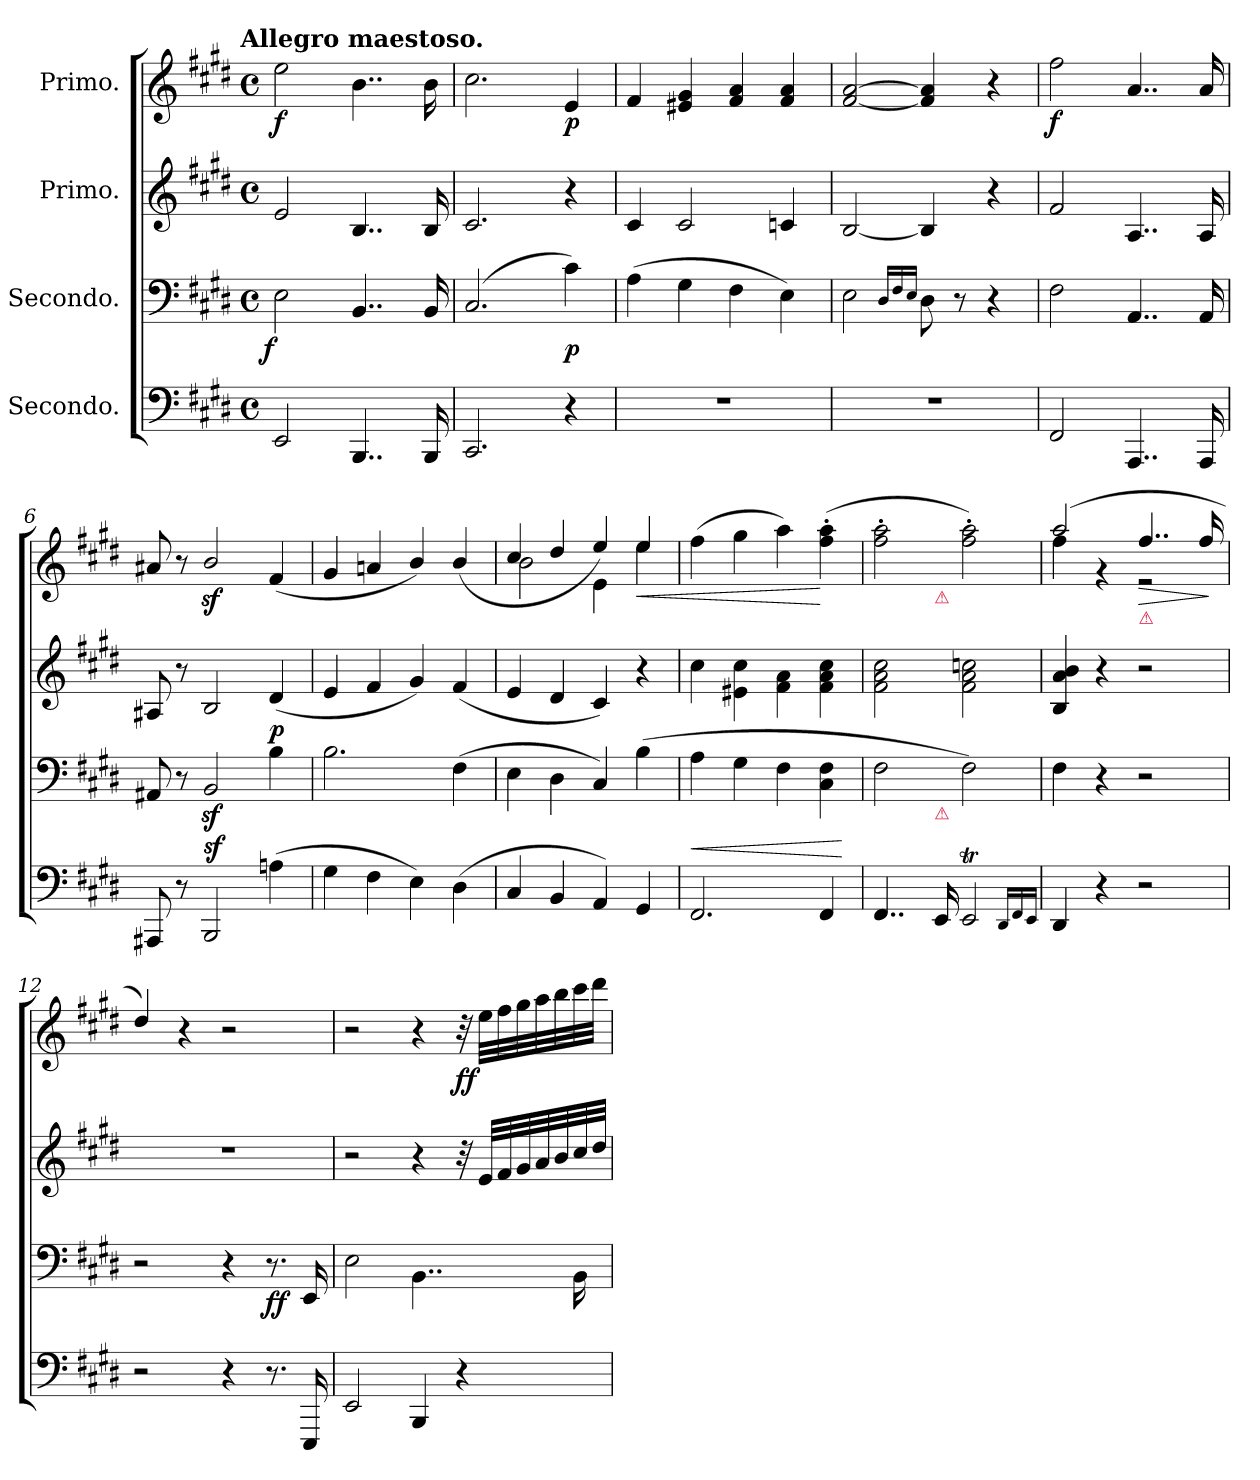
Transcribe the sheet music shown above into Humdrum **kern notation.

**kern	**kern	**dynam	**kern	**kern	**dynam
*part4	*part3	*part3	*part2	*part1	*part1
*staff4	*staff3	*staff3	*staff2	*staff1	*staff1
*I"Secondo.	*I"Secondo.	*	*I"Primo.	*I"Primo.	*
*clefF4	*clefF4	*	*clefG2	*clefG2	*
*k[f#c#g#d#]	*k[f#c#g#d#]	*	*k[f#c#g#d#]	*k[f#c#g#d#]	*
!!LO:TX:omd:t=Allegro maestoso.
*M4/4	*M4/4	*	*M4/4	*M4/4	*
*met(c)	*met(c)	*	*met(c)	*met(c)	*
*MM132	*MM132	*	*MM132	*MM132	*
=1	=1	=1	=1	=1	=1
!	!	!LO:DY:rj	!	!	!
2EE/	2E\	f	2e/	2ee\	f
4..BBB/	4..BB/	.	4..B/	4..b\	.
16BBB/	16BB/	.	16B/	16b\	.
=2	=2	=2	=2	=2	=2
2.CC#/	(2.C#/	.	2.c#/	2.cc#\	.
4r	4c#\)	p	4r	4e/	p
=3	=3	=3	=3	=3	=3
1r	(4A\	.	4c#/	4f#/	.
.	4G#\	.	2c#/	4e#X/ 4g#/	.
.	4F#\	.	.	4f#/ 4a/	.
.	4E\)	.	4cn/	4f#/ 4a/	.
=4	=4	=4	=4	=4	=4
1r	2E\	.	[2B/	[2f#/ [2a/	.
.	16qqD#/LL	.	.	.	.
.	16qqF#/	.	.	.	.
.	16qqE/JJ	.	.	.	.
.	8D#\	.	4B/]	4f#]/ 4a]/	.
.	8r	.	.	.	.
.	4r	.	4r	4r	.
=5	=5	=5	=5	=5	=5
2FF#/	2F#\	.	2f#/	2ff#\	f
4..AAA/	4..AA/	.	4..A/	4..a/	.
16AAA/	16AA/	.	16A/	16a/	.
=6	=6	=6	=6	=6	=6
8AAA#X/	8AA#X/	.	8A#X/	8a#X/	.
8r	8r	.	8r	8r	.
2BBB/	2BBz>/	sf	2B/	2bz>/	.
!	!	!LO:DY:a	!	!	!
(4An\	4B\	p	(>4d#/	(>4f#/	.
=7	=7	=7	=7	=7	=7
4G#\	2.B\	.	4e/	4g#/	.
4F#\	.	.	4f#/	4an/	.
4E\)	.	.	4g#/)	4b/)	.
(4D#\	(4F#\	.	(>4f#/	(>4b/	.
=8	=8	=8	=8	=8	=8
*	*	*	*	*^	*
4C#/	4E\	.	4e/	4cc#/	2b\	.
4BB/	4D#\	.	4d#/	4dd#/	.	.
4AA/)	4C#/)	.	4c#/)	4ee/)	4e\	.
4GG#/	(4B\	.	4r	4ee/	4ee\	<
*	*	*	*	*v	*v	*
=9	=9	=9	=9	=9	=9
2.FF#/	4A\	<	4cc#\	(4ff#\	.
.	4G#\	.	4e#X\ 4cc#\	4gg#\	.
.	4F#\	.	4f#\ 4a\	4aa\)	.
4FF#/	4C#\ 4F#\	.	4f#\ 4a\ 4cc#\	(4ff#'\ 4aa'\	[
.	.	[	.	.	.
=10	=10	=10	=10	=10	=10
*	*^	*	*	*^	*
4..FF#/	2F#\	4..ryy	.	2f#\ 2a\ 2cc#\	2ff#'\ 2aa'\	4..ryy	.
!	!	!	!	!	!	!LO:TX:b:color=crimson:t=⚠	!
!	!	!LO:TX:b:color=crimson:t=⚠	!	!	!	!	!
16EE/	.	2ryy	.	.	.	2ryy	.
2EET/	2F#\)	.	.	2f#\ 2a\ 2ccn\	2ff#'\ 2aa'\)	.	.
.	.	16ryy	.	.	.	16ryy	.
16qqDD#/LL	.	.	.	.	.	.	.
16qqFF#/	.	.	.	.	.	.	.
16qqEE/JJ	.	.	.	.	.	.	.
*	*v	*v	*	*	*	*	*
=11	=11	=11	=11	=11	=11	=11
4DD#TTT/	4F#\	.	4B/ 4a/ 4b/	(2aa/	4ff#\	.
4r	4r	.	4r	.	4r	.
!	!	!	!	!LO:TX:b:color=crimson:t=⚠	!	!
2r	2r	.	2r	4..ff#/	2re	>
.	.	.	.	16ff#/	.	.
*	*	*	*	*v	*v	*
.	.	.	.	.	]
=12	=12	=12	=12	=12	=12
2r	2r	.	1r	4dd#/)	.
.	.	.	.	4r	.
4r	4r	.	.	2r	.
8.r	8.r	ff	.	.	.
16EEE/	16EE/	.	.	.	.
=13	=13	=13	=13	=13	=13
2EE/	2E\	.	2r	2r	.
4BBB/	4..BB\	.	4r	4r	.
4r	.	.	32r	32r	ff
.	.	.	32e/LLL	32ee\LLL	.
.	.	.	32f#/	32ff#\	.
.	.	.	32g#/	32gg#\	.
.	.	.	32a/	32aa\	.
.	.	.	32b/	32bb\	.
.	16BB\	.	32cc#/	32ccc#\	.
.	.	.	32dd#/JJJ	32ddd#\JJJ	.
=	=	=	=	=	=
*-	*-	*-	*-	*-	*-
